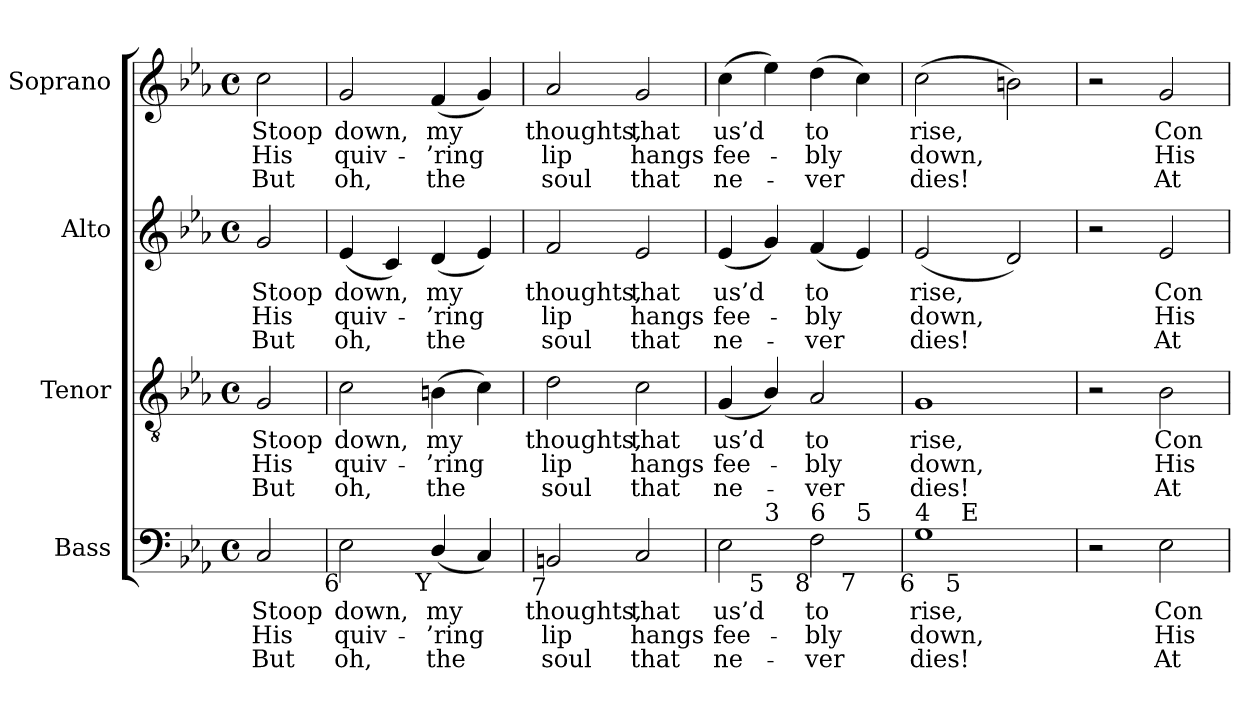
**kern	**text	**text	**text	**kern	**text	**text	**text	**kern	**text	**text	**text	**kern	**text	**text	**text
*part4	*part4	*part4	*part4	*part3	*part3	*part3	*part3	*part2	*part2	*part2	*part2	*part1	*part1	*part1	*part1
*staff4	*staff4	*staff4	*staff4	*staff3	*staff3	*staff3	*staff3	*staff2	*staff2	*staff2	*staff2	*staff1	*staff1	*staff1	*staff1
*I"Bass	*	*	*	*I"Tenor	*	*	*	*I"Alto	*	*	*	*I"Soprano	*	*	*
*I'B.	*	*	*	*I'T.	*	*	*	*I'A.	*	*	*	*I'S.	*	*	*
!!LO:PB:g=z
*clefF4	*	*	*	*clefGv2	*	*	*	*clefG2	*	*	*	*clefG2	*	*	*
*	*	*	*	*ITrd7c12	*	*	*	*	*	*	*	*	*	*	*
*k[b-e-a-]	*	*	*	*k[b-e-a-]	*	*	*	*k[b-e-a-]	*	*	*	*k[b-e-a-]	*	*	*
*c:	*	*	*	*c:	*	*	*	*c:	*	*	*	*c:	*	*	*
*M4/4	*	*	*	*M4/4	*	*	*	*M4/4	*	*	*	*M4/4	*	*	*
*met(c)	*	*	*	*met(c)	*	*	*	*met(c)	*	*	*	*met(c)	*	*	*
=	=	=	=	=	=	=	=	=	=	=	=	=	=	=	=
!	!LO:LY:b:color=#000000	!LO:LY:b:color=#000000	!LO:LY:b:color=#000000	!	!	!	!	!	!	!	!	!	!	!	!
!	!	!	!	!	!LO:LY:b:color=#000000	!LO:LY:b:color=#000000	!LO:LY:b:color=#000000	!	!	!	!	!	!	!	!
!	!	!	!	!	!	!	!	!	!LO:LY:b:color=#000000	!LO:LY:b:color=#000000	!LO:LY:b:color=#000000	!	!	!	!
!	!	!	!	!	!	!	!	!	!	!	!	!	!LO:LY:b:color=#000000	!LO:LY:b:color=#000000	!LO:LY:b:color=#000000
2Ci/	Stoop	His	But	2GGi/	Stoop	His	But	2gi/	Stoop	His	But	2cci\	Stoop	His	But
=1	=1	=1	=1	=1	=1	=1	=1	=1	=1	=1	=1	=1	=1	=1	=1
!	!LO:LY:b:color=#000000	!LO:LY:b:color=#000000	!LO:LY:b:color=#000000	!	!	!	!	!	!	!	!	!	!	!	!
!	!	!	!	!	!LO:LY:b:color=#000000	!LO:LY:b:color=#000000	!LO:LY:b:color=#000000	!	!	!	!	!	!	!	!
!	!	!	!	!	!	!	!	!	!LO:LY:b:color=#000000	!LO:LY:b:color=#000000	!LO:LY:b:color=#000000	!	!	!	!
!LO:TX:b:rj:t=6	!	!	!	!	!	!	!	!	!	!	!	!	!	!	!
!	!	!	!	!	!	!	!	!	!	!	!	!	!LO:LY:b:color=#000000	!LO:LY:b:color=#000000	!LO:LY:b:color=#000000
2E-i\	down,	quiv-	oh,	2Ci\	down,	quiv-	oh,	(4e-i/	down,	quiv-	oh,	2gi/	down,	quiv-	oh,
.	.	.	.	.	.	.	.	4ci/)	.	.	.	.	.	.	.
!	!LO:LY:b:color=#000000	!LO:LY:b:color=#000000	!LO:LY:b:color=#000000	!	!	!	!	!	!	!	!	!	!	!	!
!	!	!	!	!	!LO:LY:b:color=#000000	!LO:LY:b:color=#000000	!LO:LY:b:color=#000000	!	!	!	!	!	!	!	!
!	!	!	!	!	!	!	!	!	!LO:LY:b:color=#000000	!LO:LY:b:color=#000000	!LO:LY:b:color=#000000	!	!	!	!
!LO:TX:b:rj:t=Y	!	!	!	!	!	!	!	!	!	!	!	!	!	!	!
!	!	!	!	!	!	!	!	!	!	!	!	!	!LO:LY:b:color=#000000	!LO:LY:b:color=#000000	!LO:LY:b:color=#000000
(4Di/	my	-’ring	the	(4BBni\	my	-’ring	the	(4di/	my	-’ring	the	(4fi/	my	-’ring	the
4Ci/)	.	.	.	4Ci\)	.	.	.	4e-i/)	.	.	.	4gi/)	.	.	.
=2	=2	=2	=2	=2	=2	=2	=2	=2	=2	=2	=2	=2	=2	=2	=2
!	!LO:LY:b:color=#000000	!LO:LY:b:color=#000000	!LO:LY:b:color=#000000	!	!	!	!	!	!	!	!	!	!	!	!
!	!	!	!	!	!LO:LY:b:color=#000000	!LO:LY:b:color=#000000	!LO:LY:b:color=#000000	!	!	!	!	!	!	!	!
!	!	!	!	!	!	!	!	!	!LO:LY:b:color=#000000	!LO:LY:b:color=#000000	!LO:LY:b:color=#000000	!	!	!	!
!LO:TX:b:rj:t=7	!	!	!	!	!	!	!	!	!	!	!	!	!	!	!
!	!	!	!	!	!	!	!	!	!	!	!	!	!LO:LY:b:color=#000000	!LO:LY:b:color=#000000	!LO:LY:b:color=#000000
2BBni/	thoughts,	lip	soul	2Di\	thoughts,	lip	soul	2fi/	thoughts,	lip	soul	2a-i/	thoughts,	lip	soul
!	!LO:LY:b:color=#000000	!LO:LY:b:color=#000000	!LO:LY:b:color=#000000	!	!	!	!	!	!	!	!	!	!	!	!
!	!	!	!	!	!LO:LY:b:color=#000000	!LO:LY:b:color=#000000	!LO:LY:b:color=#000000	!	!	!	!	!	!	!	!
!	!	!	!	!	!	!	!	!	!LO:LY:b:color=#000000	!LO:LY:b:color=#000000	!LO:LY:b:color=#000000	!	!	!	!
!	!	!	!	!	!	!	!	!	!	!	!	!	!LO:LY:b:color=#000000	!LO:LY:b:color=#000000	!LO:LY:b:color=#000000
2Ci/	that	hangs	that	2Ci\	that	hangs	that	2e-i/	that	hangs	that	2gi/	that	hangs	that
=3	=3	=3	=3	=3	=3	=3	=3	=3	=3	=3	=3	=3	=3	=3	=3
!	!LO:LY:b:color=#000000	!LO:LY:b:color=#000000	!LO:LY:b:color=#000000	!	!	!	!	!	!	!	!	!	!	!	!
!	!	!	!	!	!LO:LY:b:color=#000000	!LO:LY:b:color=#000000	!LO:LY:b:color=#000000	!	!	!	!	!	!	!	!
!	!	!	!	!	!	!	!	!	!LO:LY:b:color=#000000	!LO:LY:b:color=#000000	!LO:LY:b:color=#000000	!	!	!	!
!LO:TX:b:rj:t=6	!	!	!	!	!	!	!	!	!	!	!	!	!	!	!
!	!	!	!	!	!	!	!	!	!	!	!	!	!LO:LY:b:color=#000000	!LO:LY:b:color=#000000	!LO:LY:b:color=#000000
*^	*	*	*	*	*	*	*	*	*	*	*	*	*	*	*
*	*^	*	*	*	*	*	*	*	*	*	*	*	*	*	*	*
2E-i\	4ryy	2.ryy	us’d	fee-	ne-	(4GGi/	us’d	fee-	ne-	(4e-i/	us’d	fee-	ne-	(4cci\	us’d	fee-	ne-
!	!LO:TX:b:rj:t=5	!	!	!	!	!	!	!	!	!	!	!	!	!	!	!	!
!	!LO:TX:t=3	!	!	!	!	!	!	!	!	!	!	!	!	!	!	!	!
.	2.ryy	.	.	.	.	4BB-i/)	.	.	.	4gi/)	.	.	.	4ee-i\)	.	.	.
!	!	!	!LO:LY:b:color=#000000	!LO:LY:b:color=#000000	!LO:LY:b:color=#000000	!	!	!	!	!	!	!	!	!	!	!	!
!	!	!	!	!	!	!	!LO:LY:b:color=#000000	!LO:LY:b:color=#000000	!LO:LY:b:color=#000000	!	!	!	!	!	!	!	!
!	!	!	!	!	!	!	!	!	!	!	!LO:LY:b:color=#000000	!LO:LY:b:color=#000000	!LO:LY:b:color=#000000	!	!	!	!
!LO:TX:b:rj:t=8	!	!	!	!	!	!	!	!	!	!	!	!	!	!	!	!	!
!LO:TX:t=6	!	!	!	!	!	!	!	!	!	!	!	!	!	!	!	!	!
!	!	!	!	!	!	!	!	!	!	!	!	!	!	!	!LO:LY:b:color=#000000	!LO:LY:b:color=#000000	!LO:LY:b:color=#000000
2Fi\	.	.	to	-bly	-ver	2AA-i/	to	-bly	-ver	(4fi/	to	-bly	-ver	(4ddi\	to	-bly	-ver
!	!	!LO:TX:b:rj:t=7	!	!	!	!	!	!	!	!	!	!	!	!	!	!	!
!	!	!LO:TX:t=5	!	!	!	!	!	!	!	!	!	!	!	!	!	!	!
.	.	4ryy	.	.	.	.	.	.	.	4e-i/)	.	.	.	4cci\)	.	.	.
*v	*v	*v	*	*	*	*	*	*	*	*	*	*	*	*	*	*	*
=4	=4	=4	=4	=4	=4	=4	=4	=4	=4	=4	=4	=4	=4	=4	=4
*^	*	*	*	*	*	*	*	*	*	*	*	*	*	*	*
*	*^	*	*	*	*	*	*	*	*	*	*	*	*	*	*	*
!	!	!	!LO:LY:b:color=#000000	!LO:LY:b:color=#000000	!LO:LY:b:color=#000000	!	!	!	!	!	!	!	!	!	!	!	!
*v	*v	*v	*	*	*	*	*	*	*	*	*	*	*	*	*	*	*
*^	*	*	*	*	*	*	*	*	*	*	*	*	*	*	*
*	*^	*	*	*	*	*	*	*	*	*	*	*	*	*	*	*
!	!	!	!	!	!	!	!LO:LY:b:color=#000000	!LO:LY:b:color=#000000	!LO:LY:b:color=#000000	!	!	!	!	!	!	!	!
*v	*v	*v	*	*	*	*	*	*	*	*	*	*	*	*	*	*	*
*^	*	*	*	*	*	*	*	*	*	*	*	*	*	*	*
*	*^	*	*	*	*	*	*	*	*	*	*	*	*	*	*	*
!	!	!	!	!	!	!	!	!	!	!	!LO:LY:b:color=#000000	!LO:LY:b:color=#000000	!LO:LY:b:color=#000000	!	!	!	!
*v	*v	*v	*	*	*	*	*	*	*	*	*	*	*	*	*	*	*
*^	*	*	*	*	*	*	*	*	*	*	*	*	*	*	*
*	*^	*	*	*	*	*	*	*	*	*	*	*	*	*	*	*
!LO:TX:b:rj:t=6	!	!	!	!	!	!	!	!	!	!	!	!	!	!	!	!	!
!LO:TX:t=4	!	!	!	!	!	!	!	!	!	!	!	!	!	!	!	!	!
!	!	!	!	!	!	!	!	!	!	!	!	!	!	!	!LO:LY:b:color=#000000	!LO:LY:b:color=#000000	!LO:LY:b:color=#000000
*	*v	*v	*	*	*	*	*	*	*	*	*	*	*	*	*	*	*
1Gi	4ryy	rise,	down,	dies!	1GGi	rise,	down,	dies!	(2e-i/	rise,	down,	dies!	(2cci\	rise,	down,	dies!
!	!LO:TX:b:rj:t=5	!	!	!	!	!	!	!	!	!	!	!	!	!	!	!
!	!LO:TX:t=E	!	!	!	!	!	!	!	!	!	!	!	!	!	!	!
.	2.ryy	.	.	.	.	.	.	.	.	.	.	.	.	.	.	.
.	.	.	.	.	.	.	.	.	2di/)	.	.	.	2bni\)	.	.	.
*v	*v	*	*	*	*	*	*	*	*	*	*	*	*	*	*	*
=5	=5	=5	=5	=5	=5	=5	=5	=5	=5	=5	=5	=5	=5	=5	=5
2r	.	.	.	2r	.	.	.	2r	.	.	.	2r	.	.	.
!	!LO:LY:b:color=#000000	!LO:LY:b:color=#000000	!LO:LY:b:color=#000000	!	!	!	!	!	!	!	!	!	!	!	!
!	!	!	!	!	!LO:LY:b:color=#000000	!LO:LY:b:color=#000000	!LO:LY:b:color=#000000	!	!	!	!	!	!	!	!
!	!	!	!	!	!	!	!	!	!LO:LY:b:color=#000000	!LO:LY:b:color=#000000	!LO:LY:b:color=#000000	!	!	!	!
!	!	!	!	!	!	!	!	!	!	!	!	!	!LO:LY:b:color=#000000	!LO:LY:b:color=#000000	!LO:LY:b:color=#000000
2E-i\	Con-	His	At	2BB-i\	Con-	His	At	2e-i/	Con-	His	At	2gi/	Con-	His	At
=	=	=	=	=	=	=	=	=	=	=	=	=	=	=	=
*-	*-	*-	*-	*-	*-	*-	*-	*-	*-	*-	*-	*-	*-	*-	*-
